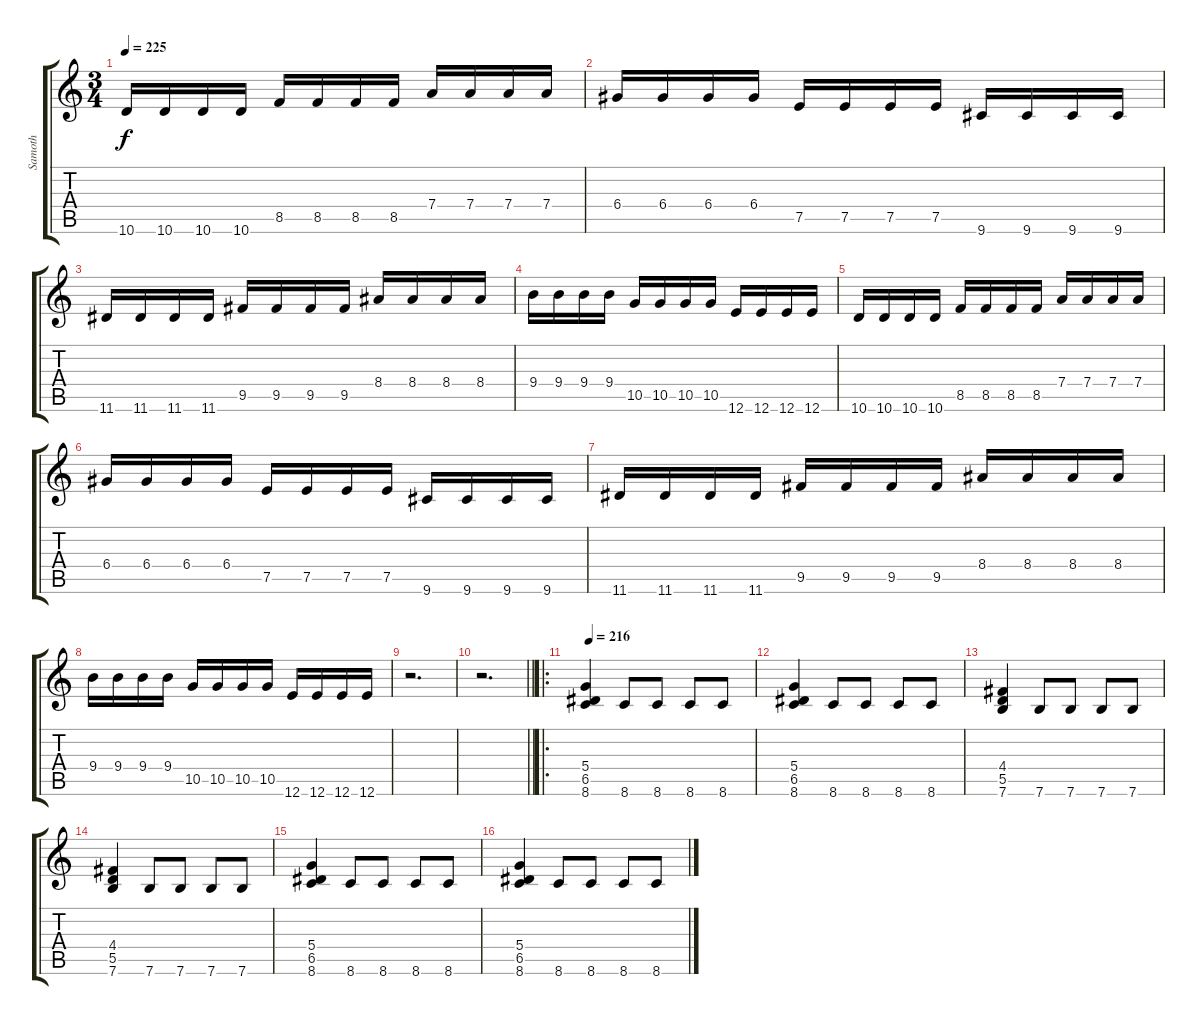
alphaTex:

\track ("Samoth" "Samoth") {instrument distortionguitar}
\staff {score tabs}
\tuning (E4 B3 G3 D3 A2 E2) {hide}
\ts (3 4)
\tempo 225
\clef g2
\ks c
10.6.16{dy f} 10.6.16 10.6.16 10.6.16 8.5.16 8.5.16 8.5.16 8.5.16 7.4.16 7.4.16 7.4.16 7.4.16 |
6.4.16 6.4.16 6.4.16 6.4.16 7.5.16 7.5.16 7.5.16 7.5.16 9.6.16 9.6.16 9.6.16 9.6.16 |
11.6.16 11.6.16 11.6.16 11.6.16 9.5.16 9.5.16 9.5.16 9.5.16 8.4.16 8.4.16 8.4.16 8.4.16 |
9.4.16 9.4.16 9.4.16 9.4.16 10.5.16 10.5.16 10.5.16 10.5.16 12.6.16 12.6.16 12.6.16 12.6.16 |
10.6.16 10.6.16 10.6.16 10.6.16 8.5.16 8.5.16 8.5.16 8.5.16 7.4.16 7.4.16 7.4.16 7.4.16 |
6.4.16 6.4.16 6.4.16 6.4.16 7.5.16 7.5.16 7.5.16 7.5.16 9.6.16 9.6.16 9.6.16 9.6.16 |
11.6.16 11.6.16 11.6.16 11.6.16 9.5.16 9.5.16 9.5.16 9.5.16 8.4.16 8.4.16 8.4.16 8.4.16 |
9.4.16 9.4.16 9.4.16 9.4.16 10.5.16 10.5.16 10.5.16 10.5.16 12.6.16 12.6.16 12.6.16 12.6.16 |
r.2{d} |
\barLineRight lightlight
r.2{d} |
\ro
\tempo 215
\tempo 216
(5.4 6.5 8.6).4 8.6.8 8.6.8 8.6.8 8.6.8 |
(5.4 6.5 8.6).4 8.6.8 8.6.8 8.6.8 8.6.8 |
(4.4 5.5 7.6).4 7.6.8 7.6.8 7.6.8 7.6.8 |
(4.4 5.5 7.6).4 7.6.8 7.6.8 7.6.8 7.6.8 |
(5.4 6.5 8.6).4 8.6.8 8.6.8 8.6.8 8.6.8 |
(5.4 6.5 8.6).4 8.6.8 8.6.8 8.6.8 8.6.8
